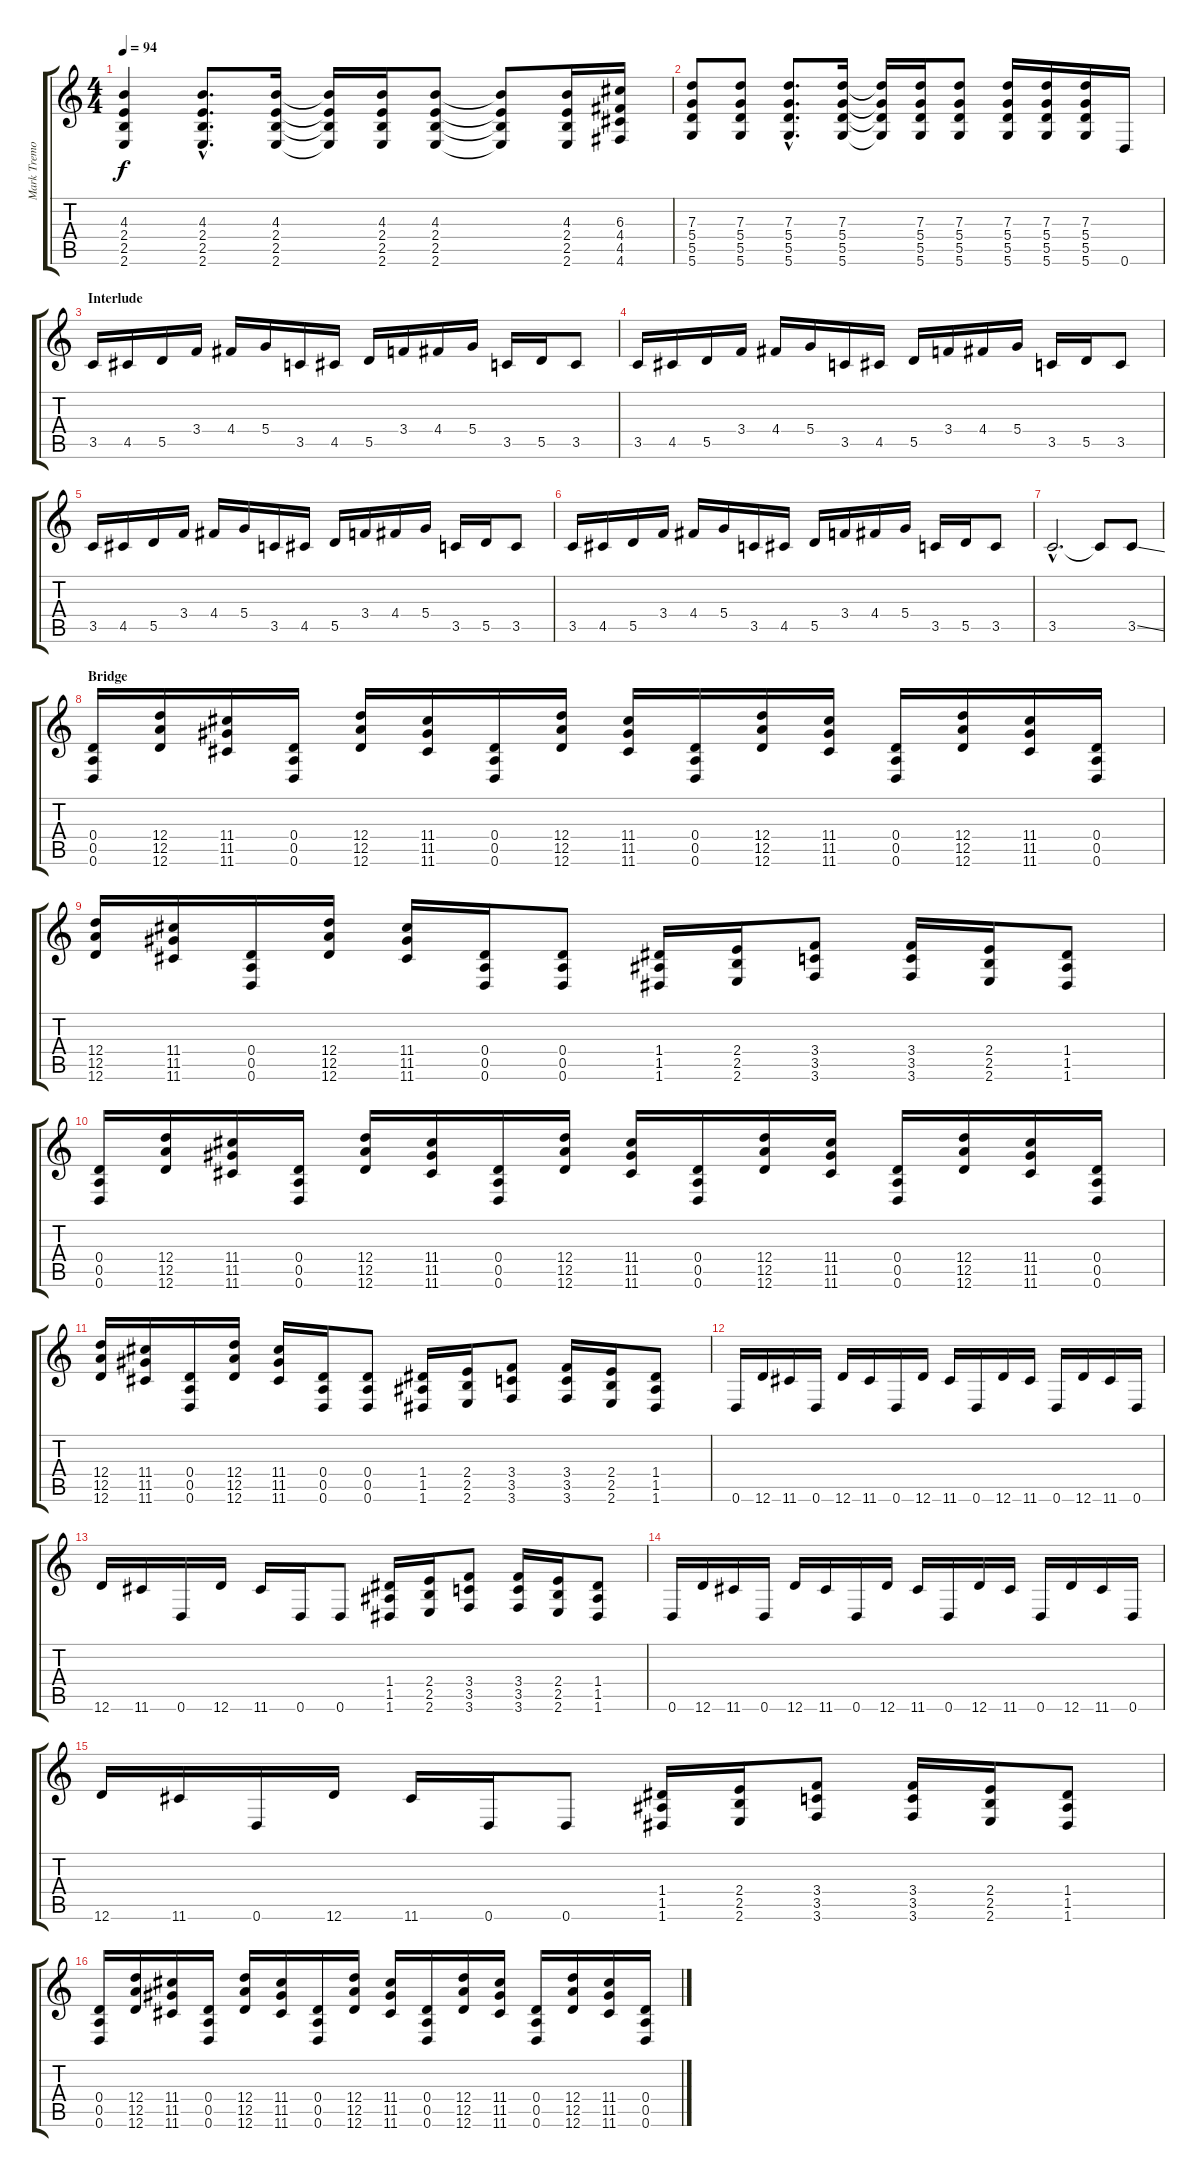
\track ("Mark Tremonti" "Mark Tremo") {instrument distortionguitar}
\staff {score tabs}
\tuning (E4 B3 G3 D3 A2 D2) {hide}
\ts (4 4)
\tempo 94
\clef g2
\ks c
(4.3 2.4 2.5 2.6).4{dy f} (4.3{hac} 2.4{hac} 2.5{hac} 2.6{hac}).8{d} (4.3 2.4 2.5 2.6).16 (4.3{t} 2.4{t} 2.5{t} 2.6{t}).16 (4.3 2.4 2.5 2.6).16 (4.3 2.4 2.5 2.6).8 (4.3{t} 2.4{t} 2.5{t} 2.6{t}).8 (4.3 2.4 2.5 2.6).16 (6.3 4.4 4.5 4.6).16 |
(7.3 5.4 5.5 5.6).8 (7.3 5.4 5.5 5.6).8 (7.3{hac} 5.4{hac} 5.5{hac} 5.6{hac}).8{d} (7.3 5.4 5.5 5.6).16 (7.3{t} 5.4{t} 5.5{t} 5.6{t}).16 (7.3 5.4 5.5 5.6).16 (7.3 5.4 5.5 5.6).8 (7.3 5.4 5.5 5.6).16 (7.3 5.4 5.5 5.6).16 (7.3 5.4 5.5 5.6).16 0.6.16 |
\section ("" "Interlude")
3.5.16 4.5.16 5.5.16 3.4.16 4.4.16 5.4.16 3.5.16 4.5.16 5.5.16 3.4.16 4.4.16 5.4.16 3.5.16 5.5.16 3.5.8 |
3.5.16 4.5.16 5.5.16 3.4.16 4.4.16 5.4.16 3.5.16 4.5.16 5.5.16 3.4.16 4.4.16 5.4.16 3.5.16 5.5.16 3.5.8 |
3.5.16 4.5.16 5.5.16 3.4.16 4.4.16 5.4.16 3.5.16 4.5.16 5.5.16 3.4.16 4.4.16 5.4.16 3.5.16 5.5.16 3.5.8 |
3.5.16 4.5.16 5.5.16 3.4.16 4.4.16 5.4.16 3.5.16 4.5.16 5.5.16 3.4.16 4.4.16 5.4.16 3.5.16 5.5.16 3.5.8 |
3.5{hac}.2{d} 3.5{t}.8 3.5{ss}.8 |
\section ("" "Bridge")
(0.4 0.5 0.6).16 (12.4 12.5 12.6).16 (11.4 11.5 11.6).16 (0.4 0.5 0.6).16 (12.4 12.5 12.6).16 (11.4 11.5 11.6).16 (0.4 0.5 0.6).16 (12.4 12.5 12.6).16 (11.4 11.5 11.6).16 (0.4 0.5 0.6).16 (12.4 12.5 12.6).16 (11.4 11.5 11.6).16 (0.4 0.5 0.6).16 (12.4 12.5 12.6).16 (11.4 11.5 11.6).16 (0.4 0.5 0.6).16 |
(12.4 12.5 12.6).16 (11.4 11.5 11.6).16 (0.4 0.5 0.6).16 (12.4 12.5 12.6).16 (11.4 11.5 11.6).16 (0.4 0.5 0.6).16 (0.4 0.5 0.6).8 (1.4 1.5 1.6).16 (2.4 2.5 2.6).16 (3.4 3.5 3.6).8 (3.4 3.5 3.6).16 (2.4 2.5 2.6).16 (1.4 1.5 1.6).8 |
(0.4 0.5 0.6).16 (12.4 12.5 12.6).16 (11.4 11.5 11.6).16 (0.4 0.5 0.6).16 (12.4 12.5 12.6).16 (11.4 11.5 11.6).16 (0.4 0.5 0.6).16 (12.4 12.5 12.6).16 (11.4 11.5 11.6).16 (0.4 0.5 0.6).16 (12.4 12.5 12.6).16 (11.4 11.5 11.6).16 (0.4 0.5 0.6).16 (12.4 12.5 12.6).16 (11.4 11.5 11.6).16 (0.4 0.5 0.6).16 |
(12.4 12.5 12.6).16 (11.4 11.5 11.6).16 (0.4 0.5 0.6).16 (12.4 12.5 12.6).16 (11.4 11.5 11.6).16 (0.4 0.5 0.6).16 (0.4 0.5 0.6).8 (1.4 1.5 1.6).16 (2.4 2.5 2.6).16 (3.4 3.5 3.6).8 (3.4 3.5 3.6).16 (2.4 2.5 2.6).16 (1.4 1.5 1.6).8 |
0.6.16 12.6.16 11.6.16 0.6.16 12.6.16 11.6.16 0.6.16 12.6.16 11.6.16 0.6.16 12.6.16 11.6.16 0.6.16 12.6.16 11.6.16 0.6.16 |
12.6.16 11.6.16 0.6.16 12.6.16 11.6.16 0.6.16 0.6.8 (1.4 1.5 1.6).16 (2.4 2.5 2.6).16 (3.4 3.5 3.6).8 (3.4 3.5 3.6).16 (2.4 2.5 2.6).16 (1.4 1.5 1.6).8 |
0.6.16 12.6.16 11.6.16 0.6.16 12.6.16 11.6.16 0.6.16 12.6.16 11.6.16 0.6.16 12.6.16 11.6.16 0.6.16 12.6.16 11.6.16 0.6.16 |
12.6.16 11.6.16 0.6.16 12.6.16 11.6.16 0.6.16 0.6.8 (1.4 1.5 1.6).16 (2.4 2.5 2.6).16 (3.4 3.5 3.6).8 (3.4 3.5 3.6).16 (2.4 2.5 2.6).16 (1.4 1.5 1.6).8 |
(0.4 0.5 0.6).16 (12.4 12.5 12.6).16 (11.4 11.5 11.6).16 (0.4 0.5 0.6).16 (12.4 12.5 12.6).16 (11.4 11.5 11.6).16 (0.4 0.5 0.6).16 (12.4 12.5 12.6).16 (11.4 11.5 11.6).16 (0.4 0.5 0.6).16 (12.4 12.5 12.6).16 (11.4 11.5 11.6).16 (0.4 0.5 0.6).16 (12.4 12.5 12.6).16 (11.4 11.5 11.6).16 (0.4 0.5 0.6).16
